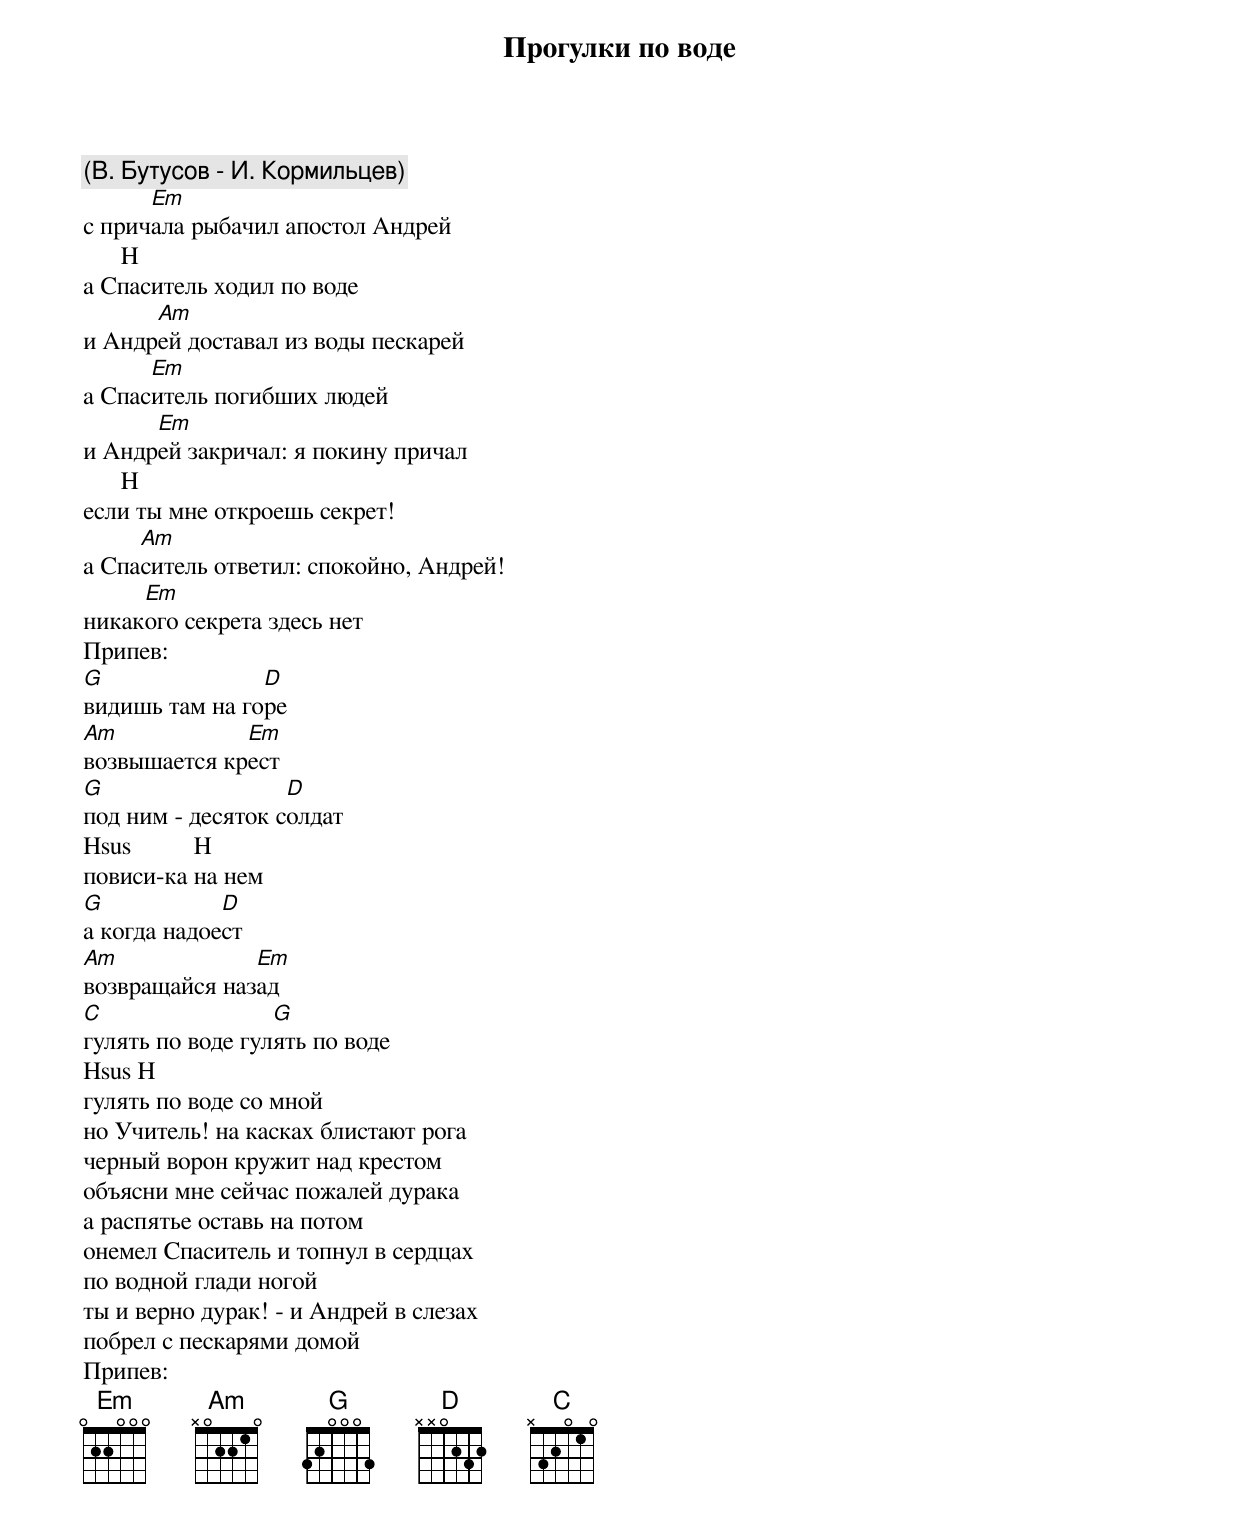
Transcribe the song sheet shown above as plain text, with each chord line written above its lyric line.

Прогулки по воде

(В. Бутусов - И. Кормильцев)
      Em
с причала рыбачил апостол Андрей
      H
а Спаситель ходил по воде
      Am
и Андрей доставал из воды пескарей
      Em
а Спаситель погибших людей
      Em
и Андрей закричал: я покину причал
      H
если ты мне откроешь секрет!
     Am
а Спаситель ответил: спокойно, Андрей!
     Em
никакого секрета здесь нет
Припев:
G               D
видишь там на горе
Am            Em
возвышается крест
G                  D
под ним - десяток солдат
Hsus          H
повиси-ка на нем
G            D
а когда надоест
Am             Em
возвращайся назад
C                 G
гулять по воде гулять по воде
Hsus H
гулять по воде со мной
но Учитель! на касках блистают рога
черный ворон кружит над крестом
объясни мне сейчас пожалей дурака
а распятье оставь на потом
онемел Спаситель и топнул в сердцах
по водной глади ногой
ты и верно дурак! - и Андрей в слезах
побрел с пескарями домой
Припев:
